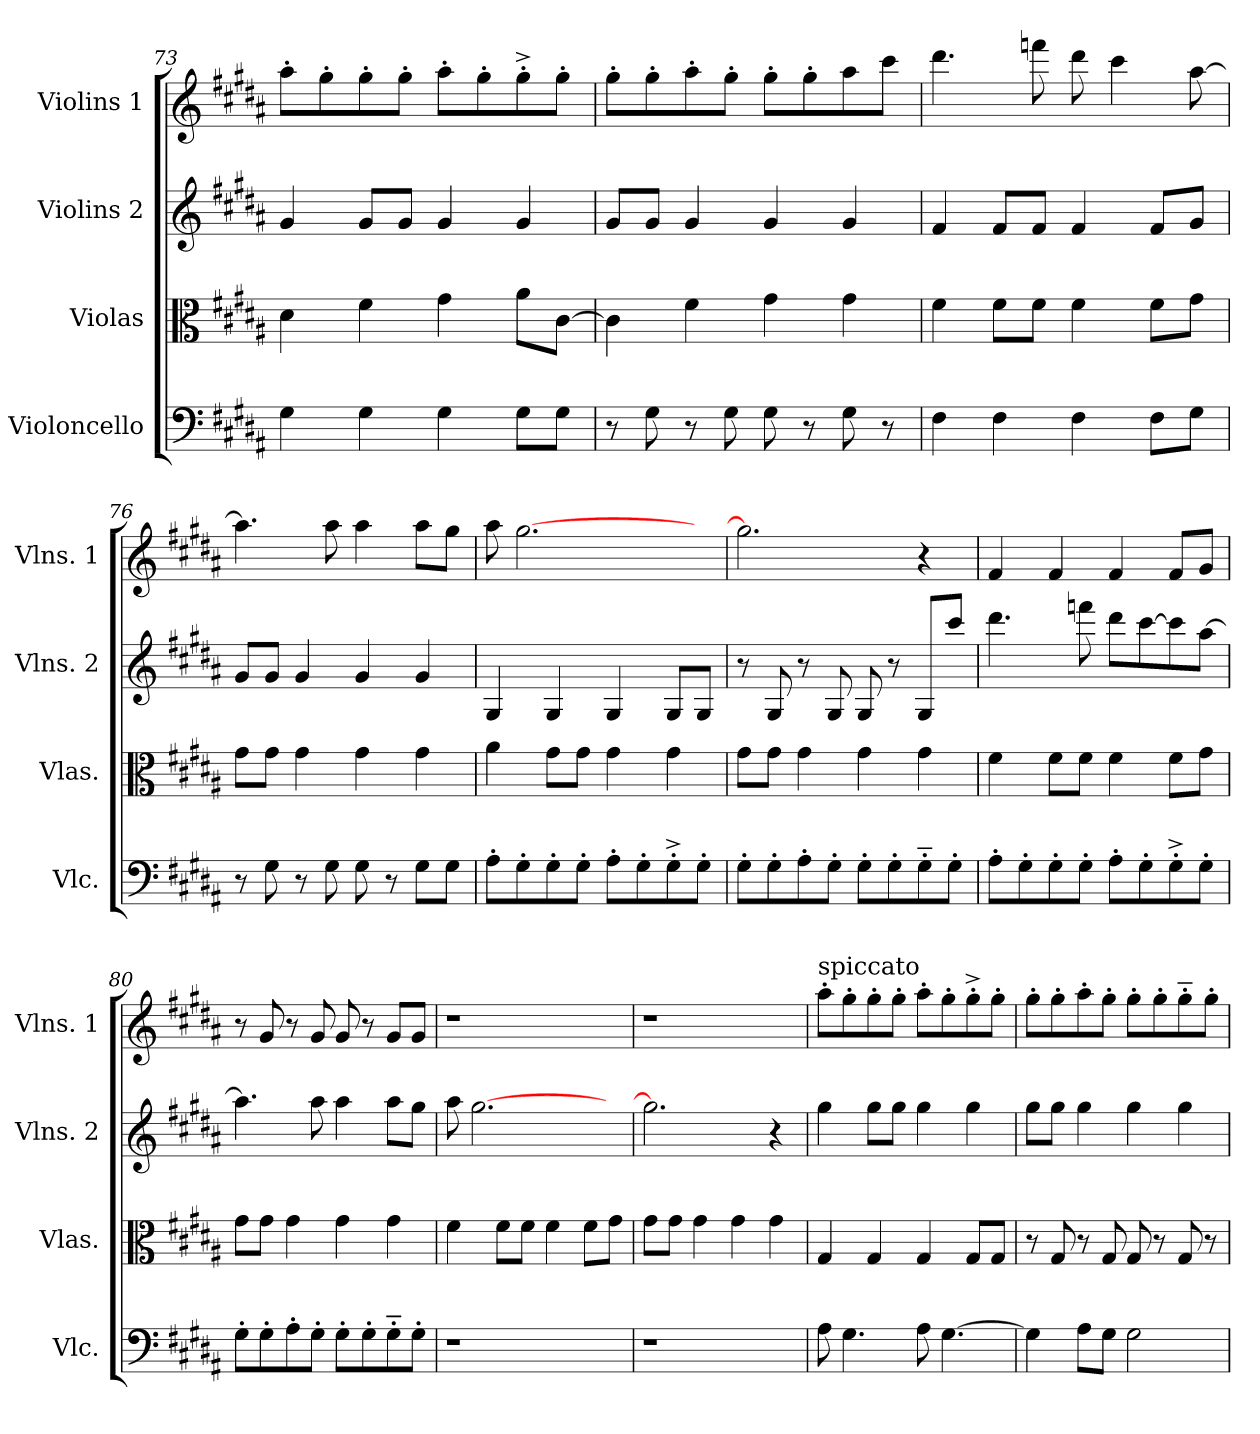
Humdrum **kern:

**kern	**kern	**kern	**kern
*part4	*part3	*part2	*part1
*staff4	*staff3	*staff2	*staff1
*I"Violoncello	*I"Violas	*I"Violins 2	*I"Violins 1
*I'Vlc.	*I'Vlas.	*I'Vlns. 2	*I'Vlns. 1
!!LO:LB:g=z
*clefF4	*clefC3	*clefG2	*clefG2
*k[f#c#g#d#a#]	*k[f#c#g#d#a#]	*k[f#c#g#d#a#]	*k[f#c#g#d#a#]
*B:	*B:	*B:	*B:
=73	=73	=73	=73
4G#\	4d#\	4g#/	8aa#'\L
.	.	.	8gg#'\
4G#\	4f#\	8g#/L	8gg#'\
.	.	8g#/J	8gg#'\J
4G#\	4g#\	4g#/	8aa#'\L
.	.	.	8gg#'\
8G#\L	8a#\L	4g#/	8gg#^'\
8G#\J	[8c#\J	.	8gg#'\J
=74	=74	=74	=74
8r	4c#\]	8g#/L	8gg#'\L
8G#\	.	8g#/J	8gg#'\
8r	4f#\	4g#/	8aa#'\
8G#\	.	.	8gg#'\J
8G#\	4g#\	4g#/	8gg#'\L
8r	.	.	8gg#'\
8G#\	4g#\	4g#/	8aa#\
8r	.	.	8ccc#\J
=75	=75	=75	=75
4F#\	4f#\	4f#/	4.ddd#\
4F#\	8f#\L	8f#/L	.
.	8f#\J	8f#/J	8fffn\
4F#\	4f#\	4f#/	8ddd#\
.	.	.	4ccc#\
8F#\L	8f#\L	8f#/L	.
8G#\J	8g#\J	8g#/J	[8aa#\
=76	=76	=76	=76
8r	8g#\L	8g#/L	4.aa#\]
8G#\	8g#\J	8g#/J	.
8r	4g#\	4g#/	.
8G#\	.	.	8aa#\
8G#\	4g#\	4g#/	4aa#\
8r	.	.	.
8G#\L	4g#\	4g#/	8aa#\L
8G#\J	.	.	8gg#\J
!!LO:LB:g=z
=77	=77	=77	=77
8A#'\L	4a#\	4G#/	8aa#\
8G#'\	.	.	[2.gg#\
8G#'\	8g#\L	4G#/	.
8G#'\J	8g#\J	.	.
8A#'\L	4g#\	4G#/	.
8G#'\	.	.	.
8G#^'\	4g#\	8G#/L	.
8G#'\J	.	8G#/J	8ryy
=78	=78	=78	=78
8G#'\L	8g#\L	8r	2.gg#\]
8G#'\	8g#\J	8G#/	.
8A#'\	4g#\	8r	.
8G#'\J	.	8G#/	.
8G#'\L	4g#\	8G#/	.
8G#'\	.	8r	.
8G#~'\	4g#\	8G#/L	4r
8G#'\J	.	8ccc#/J	.
=79	=79	=79	=79
8A#'\L	4f#\	4.ddd#\	4f#/
8G#'\	.	.	.
8G#'\	8f#\L	.	4f#/
8G#'\J	8f#\J	8fffn\	.
8A#'\L	4f#\	8ddd#\L	4f#/
8G#'\	.	[8ccc#\	.
8G#^'\	8f#\L	8ccc#\]	8f#/L
8G#'\J	8g#\J	[8aa#\J	8g#/J
=80	=80	=80	=80
8G#'\L	8g#\L	4.aa#\]	8r
8G#'\	8g#\J	.	8g#/
8A#'\	4g#\	.	8r
8G#'\J	.	8aa#\	8g#/
8G#'\L	4g#\	4aa#\	8g#/
8G#'\	.	.	8r
8G#~'\	4g#\	8aa#\L	8g#/L
8G#'\J	.	8gg#\J	8g#/J
!!LO:PB:g=z
=81	=81	=81	=81
1r	4f#\	8aa#\	1r
.	.	[2.gg#\	.
.	8f#\L	.	.
.	8f#\J	.	.
.	4f#\	.	.
.	8f#\L	.	.
.	8g#\J	8ryy	.
=82	=82	=82	=82
1r	8g#\L	2.gg#\]	1r
.	8g#\J	.	.
.	4g#\	.	.
.	4g#\	.	.
.	4g#\	4r	.
=83	=83	=83	=83
!	!	!	!LO:TX:a:t=spiccato
8A#\	4G#/	4gg#\	8aa#'\L
4.G#\	.	.	8gg#'\
.	4G#/	8gg#\L	8gg#'\
.	.	8gg#\J	8gg#'\J
8A#\	4G#/	4gg#\	8aa#'\L
[4.G#\	.	.	8gg#'\
.	8G#/L	4gg#\	8gg#^'\
.	8G#/J	.	8gg#'\J
=84	=84	=84	=84
4G#\]	8r	8gg#\L	8gg#'\L
.	8G#/	8gg#\J	8gg#'\
8A#\L	8r	4gg#\	8aa#'\
8G#\J	8G#/	.	8gg#'\J
2G#\	8G#/	4gg#\	8gg#'\L
.	8r	.	8gg#'\
.	8G#/	4gg#\	8gg#~'\
.	8r	.	8gg#'\J
=	=	=	=
*-	*-	*-	*-
